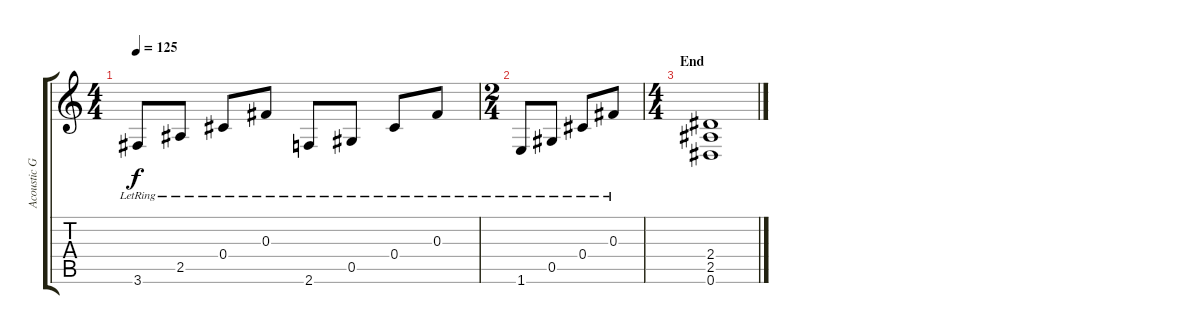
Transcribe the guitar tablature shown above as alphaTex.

\track ("Acoustic Guitar" "Acoustic G") {instrument electricguitarjazz}
\staff {score tabs}
\tuning (Eb4 Bb3 Gb3 Db3 Ab2 Eb2) {hide}
\ts (4 4)
\tempo 125
\clef g2
\ks c
3.6{lr}.8{dy f} 2.5{lr}.8 0.4{lr}.8 0.3{lr}.8 2.6{lr}.8 0.5{lr}.8 0.4{lr}.8 0.3{lr}.8 |
\ts (2 4)
1.6{lr}.8 0.5{lr}.8 0.4{lr}.8 0.3{lr}.8 |
\ts (4 4)
\section ("" "End")
(2.4 2.5 0.6).1
